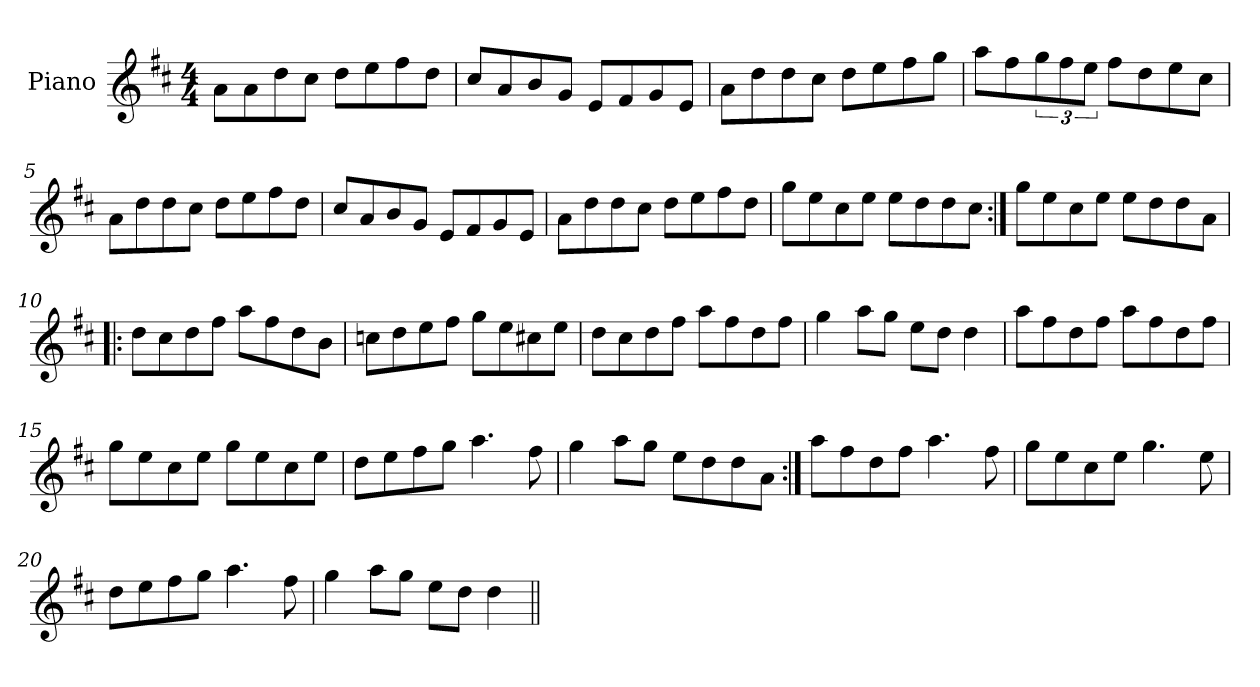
**kern
*part1
*staff1
*I"Piano
*I'Pno
*clefG2
*k[f#c#]
*D:
*M4/4
=1
8a\L
8a\
8dd\
8cc#\J
8dd\L
8ee\
8ff#\
8dd\J
=2
8cc#/L
8a/
8b/
8g/J
8e/L
8f#/
8g/
8e/J
=3
8a\L
8dd\
8dd\
8cc#\J
8dd\L
8ee\
8ff#\
8gg\J
=4
8aa\L
8ff#\
12gg\
12ff#\
12ee\J
8ff#\L
8dd\
8ee\
8cc#\J
!!LO:LB:g=z
=5
8a\L
8dd\
8dd\
8cc#\J
8dd\L
8ee\
8ff#\
8dd\J
=6
8cc#/L
8a/
8b/
8g/J
8e/L
8f#/
8g/
8e/J
=7
8a\L
8dd\
8dd\
8cc#\J
8dd\L
8ee\
8ff#\
8dd\J
=8
8gg\L
8ee\
8cc#\
8ee\J
8ee\L
8dd\
8dd\
8cc#\J
!!LO:LB:g=z
=9:|!
8gg\L
8ee\
8cc#\
8ee\J
8ee\L
8dd\
8dd\
8a\J
=10!|:
8dd\L
8cc#\
8dd\
8ff#\J
8aa\L
8ff#\
8dd\
8b\J
=11
8ccn\L
8dd\
8ee\
8ff#\J
8gg\L
8ee\
8cc#X\
8ee\J
=12
8dd\L
8cc#\
8dd\
8ff#\J
8aa\L
8ff#\
8dd\
8ff#\J
!!LO:LB:g=z
=13
4gg\
8aa\L
8gg\J
8ee\L
8dd\J
4dd\
=14
8aa\L
8ff#\
8dd\
8ff#\J
8aa\L
8ff#\
8dd\
8ff#\J
=15
8gg\L
8ee\
8cc#\
8ee\J
8gg\L
8ee\
8cc#\
8ee\J
=16
8dd\L
8ee\
8ff#\
8gg\J
4.aa\
8ff#\
=17
4gg\
8aa\L
8gg\J
8ee\L
8dd\
8dd\
8a\J
!!LO:LB:g=z
=18:|!
8aa\L
8ff#\
8dd\
8ff#\J
4.aa\
8ff#\
=19
8gg\L
8ee\
8cc#\
8ee\J
4.gg\
8ee\
=20
8dd\L
8ee\
8ff#\
8gg\J
4.aa\
8ff#\
=21
4gg\
8aa\L
8gg\J
8ee\L
8dd\J
4dd\
=||
*-
